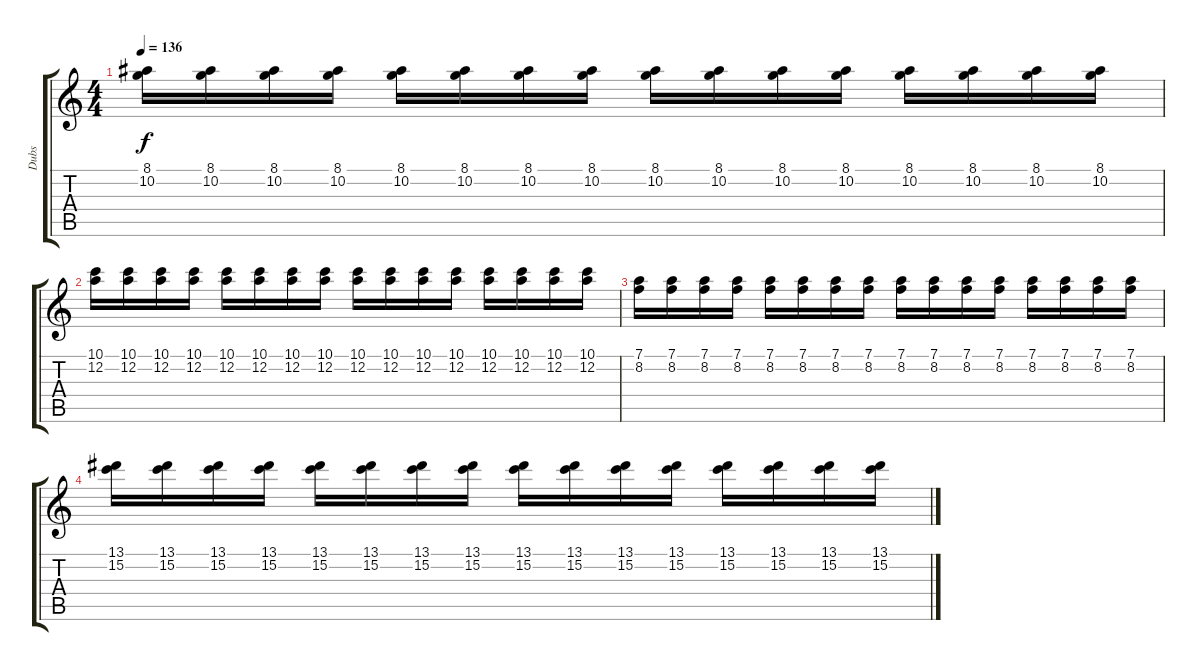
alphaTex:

\track ("Dubs" "Dubs") {instrument acousticguitarsteel}
\staff {score tabs}
\tuning (D4 A3 F3 C3 G2 C2) {hide}
\ts (4 4)
\tempo 136
\clef g2
\ks c
(8.1 10.2).16{dy f} (8.1 10.2).16 (8.1 10.2).16 (8.1 10.2).16 (8.1 10.2).16 (8.1 10.2).16 (8.1 10.2).16 (8.1 10.2).16 (8.1 10.2).16 (8.1 10.2).16 (8.1 10.2).16 (8.1 10.2).16 (8.1 10.2).16 (8.1 10.2).16 (8.1 10.2).16 (8.1 10.2).16 |
(10.1 12.2).16 (10.1 12.2).16 (10.1 12.2).16 (10.1 12.2).16 (10.1 12.2).16 (10.1 12.2).16 (10.1 12.2).16 (10.1 12.2).16 (10.1 12.2).16 (10.1 12.2).16 (10.1 12.2).16 (10.1 12.2).16 (10.1 12.2).16 (10.1 12.2).16 (10.1 12.2).16 (10.1 12.2).16 |
(7.1 8.2).16 (7.1 8.2).16 (7.1 8.2).16 (7.1 8.2).16 (7.1 8.2).16 (7.1 8.2).16 (7.1 8.2).16 (7.1 8.2).16 (7.1 8.2).16 (7.1 8.2).16 (7.1 8.2).16 (7.1 8.2).16 (7.1 8.2).16 (7.1 8.2).16 (7.1 8.2).16 (7.1 8.2).16 |
(13.1 15.2).16 (13.1 15.2).16 (13.1 15.2).16 (13.1 15.2).16 (13.1 15.2).16 (13.1 15.2).16 (13.1 15.2).16 (13.1 15.2).16 (13.1 15.2).16 (13.1 15.2).16 (13.1 15.2).16 (13.1 15.2).16 (13.1 15.2).16 (13.1 15.2).16 (13.1 15.2).16 (13.1 15.2).16
